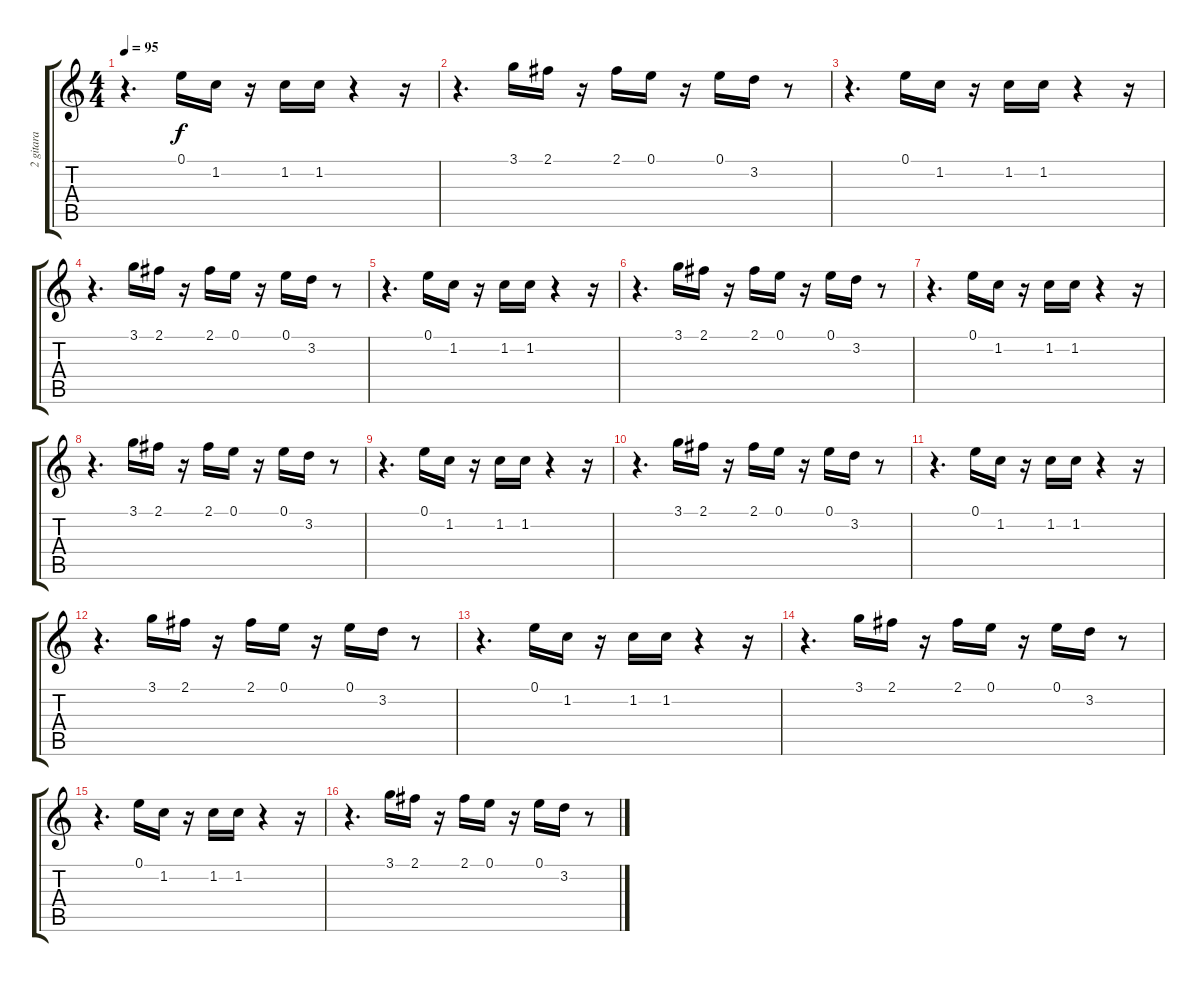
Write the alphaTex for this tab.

\track ("2 gitara" "2 gitara") {instrument electricguitarjazz}
\staff {score tabs}
\tuning (E4 B3 G3 D3 A2 E2) {hide}
\ts (4 4)
\tempo 95
\clef g2
\ks c
r.4{d dy f} 0.1.16 1.2.16 r.16 1.2.16 1.2.16 r.4 r.16 |
r.4{d} 3.1.16 2.1.16 r.16 2.1.16 0.1.16 r.16 0.1.16 3.2.16 r.8 |
r.4{d} 0.1.16 1.2.16 r.16 1.2.16 1.2.16 r.4 r.16 |
r.4{d} 3.1.16 2.1.16 r.16 2.1.16 0.1.16 r.16 0.1.16 3.2.16 r.8 |
r.4{d} 0.1.16 1.2.16 r.16 1.2.16 1.2.16 r.4 r.16 |
r.4{d} 3.1.16 2.1.16 r.16 2.1.16 0.1.16 r.16 0.1.16 3.2.16 r.8 |
r.4{d} 0.1.16 1.2.16 r.16 1.2.16 1.2.16 r.4 r.16 |
r.4{d} 3.1.16 2.1.16 r.16 2.1.16 0.1.16 r.16 0.1.16 3.2.16 r.8 |
r.4{d} 0.1.16 1.2.16 r.16 1.2.16 1.2.16 r.4 r.16 |
r.4{d} 3.1.16 2.1.16 r.16 2.1.16 0.1.16 r.16 0.1.16 3.2.16 r.8 |
r.4{d} 0.1.16 1.2.16 r.16 1.2.16 1.2.16 r.4 r.16 |
r.4{d} 3.1.16 2.1.16 r.16 2.1.16 0.1.16 r.16 0.1.16 3.2.16 r.8 |
r.4{d} 0.1.16 1.2.16 r.16 1.2.16 1.2.16 r.4 r.16 |
r.4{d} 3.1.16 2.1.16 r.16 2.1.16 0.1.16 r.16 0.1.16 3.2.16 r.8 |
r.4{d} 0.1.16 1.2.16 r.16 1.2.16 1.2.16 r.4 r.16 |
r.4{d} 3.1.16 2.1.16 r.16 2.1.16 0.1.16 r.16 0.1.16 3.2.16 r.8
